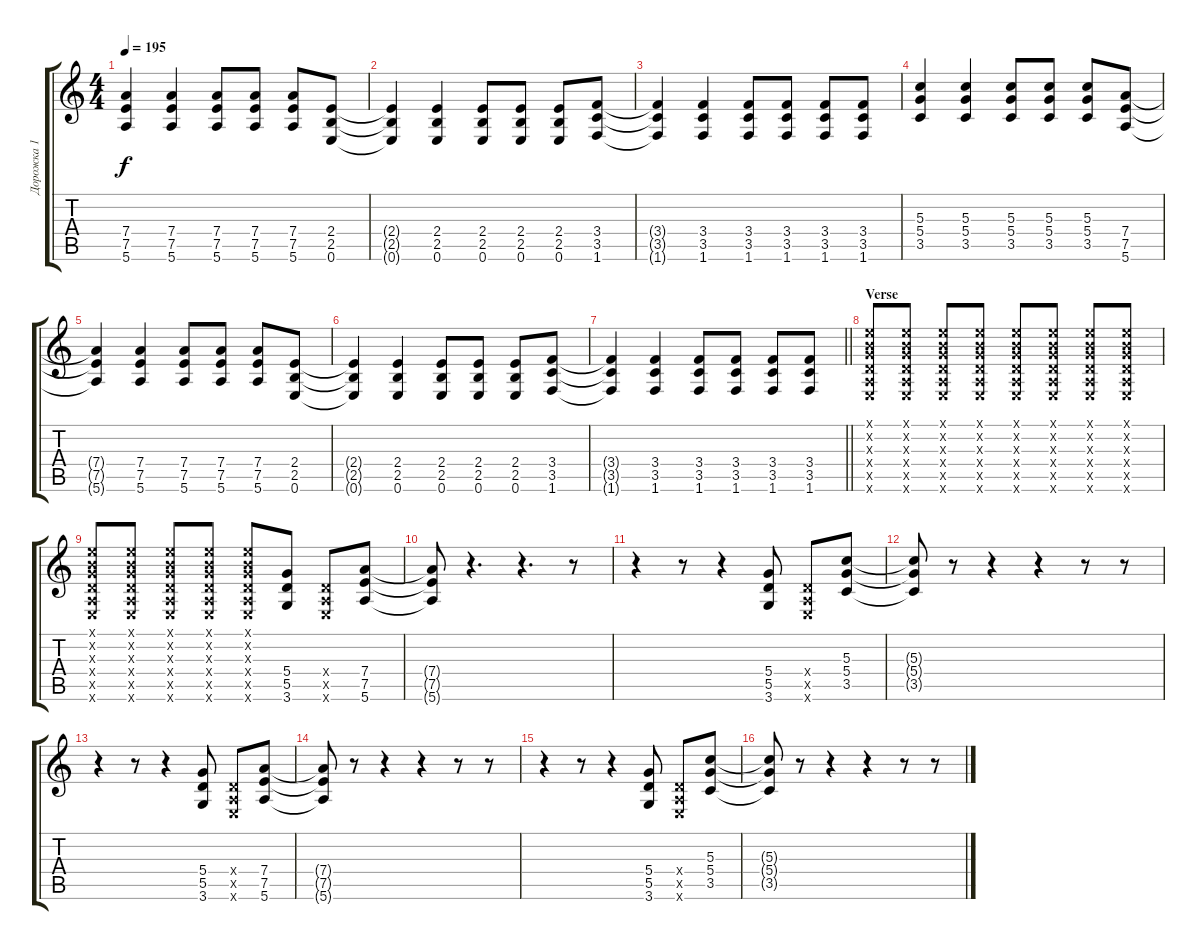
\track ("Дорожка 1" "Дорожка 1") {instrument distortionguitar}
\staff {score tabs}
\tuning (E4 B3 G3 D3 A2 E2) {hide}
\ts (4 4)
\tempo 195
\clef g2
\ks c
(7.4{t} 7.5{t} 5.6{t}).4{dy f} (7.4 7.5 5.6).4 (7.4 7.5 5.6).8 (7.4 7.5 5.6).8 (7.4 7.5 5.6).8 (2.4 2.5 0.6).8 |
(2.4{t} 2.5{t} 0.6{t}).4 (2.4 2.5 0.6).4 (2.4 2.5 0.6).8 (2.4 2.5 0.6).8 (2.4 2.5 0.6).8 (3.4 3.5 1.6).8 |
(3.4{t} 3.5{t} 1.6{t}).4 (3.4 3.5 1.6).4 (3.4 3.5 1.6).8 (3.4 3.5 1.6).8 (3.4 3.5 1.6).8 (3.4 3.5 1.6).8 |
(5.3 5.4 3.5).4 (5.3 5.4 3.5).4 (5.3 5.4 3.5).8 (5.3 5.4 3.5).8 (5.3 5.4 3.5).8 (7.4 7.5 5.6).8 |
(7.4{t} 7.5{t} 5.6{t}).4 (7.4 7.5 5.6).4 (7.4 7.5 5.6).8 (7.4 7.5 5.6).8 (7.4 7.5 5.6).8 (2.4 2.5 0.6).8 |
(2.4{t} 2.5{t} 0.6{t}).4 (2.4 2.5 0.6).4 (2.4 2.5 0.6).8 (2.4 2.5 0.6).8 (2.4 2.5 0.6).8 (3.4 3.5 1.6).8 |
\barLineRight lightlight
(3.4{t} 3.5{t} 1.6{t}).4 (3.4 3.5 1.6).4 (3.4 3.5 1.6).8 (3.4 3.5 1.6).8 (3.4 3.5 1.6).8 (3.4 3.5 1.6).8 |
\section ("" "Verse")
(0.1{x} 0.2{x} 0.3{x} 0.4{x} 0.5{x} 0.6{x}).8 (0.1{x} 0.2{x} 0.3{x} 0.4{x} 0.5{x} 0.6{x}).8 (0.1{x} 0.2{x} 0.3{x} 0.4{x} 0.5{x} 0.6{x}).8 (0.1{x} 0.2{x} 0.3{x} 0.4{x} 0.5{x} 0.6{x}).8 (0.1{x} 0.2{x} 0.3{x} 0.4{x} 0.5{x} 0.6{x}).8 (0.1{x} 0.2{x} 0.3{x} 0.4{x} 0.5{x} 0.6{x}).8 (0.1{x} 0.2{x} 0.3{x} 0.4{x} 0.5{x} 0.6{x}).8 (0.1{x} 0.2{x} 0.3{x} 0.4{x} 0.5{x} 0.6{x}).8 |
(0.1{x} 0.2{x} 0.3{x} 0.4{x} 0.5{x} 0.6{x}).8 (0.1{x} 0.2{x} 0.3{x} 0.4{x} 0.5{x} 0.6{x}).8 (0.1{x} 0.2{x} 0.3{x} 0.4{x} 0.5{x} 0.6{x}).8 (0.1{x} 0.2{x} 0.3{x} 0.4{x} 0.5{x} 0.6{x}).8 (0.1{x} 0.2{x} 0.3{x} 0.4{x} 0.5{x} 0.6{x}).8 (5.4 5.5 3.6).8 (0.4{x} 0.5{x} 0.6{x}).8 (7.4 7.5 5.6).8 |
(7.4{t} 7.5{t} 5.6{t}).8 r.4{d} r.4{d} r.8 |
r.4 r.8 r.4 (5.4 5.5 3.6).8 (0.4{x} 0.5{x} 0.6{x}).8 (5.3 5.4 3.5).8 |
(5.3{t} 5.4{t} 3.5{t}).8 r.8 r.4 r.4 r.8 r.8 |
r.4 r.8 r.4 (5.4 5.5 3.6).8 (0.4{x} 0.5{x} 0.6{x}).8 (7.4 7.5 5.6).8 |
(7.4{t} 7.5{t} 5.6{t}).8 r.8 r.4 r.4 r.8 r.8 |
r.4 r.8 r.4 (5.4 5.5 3.6).8 (0.4{x} 0.5{x} 0.6{x}).8 (5.3 5.4 3.5).8 |
(5.3{t} 5.4{t} 3.5{t}).8 r.8 r.4 r.4 r.8 r.8
